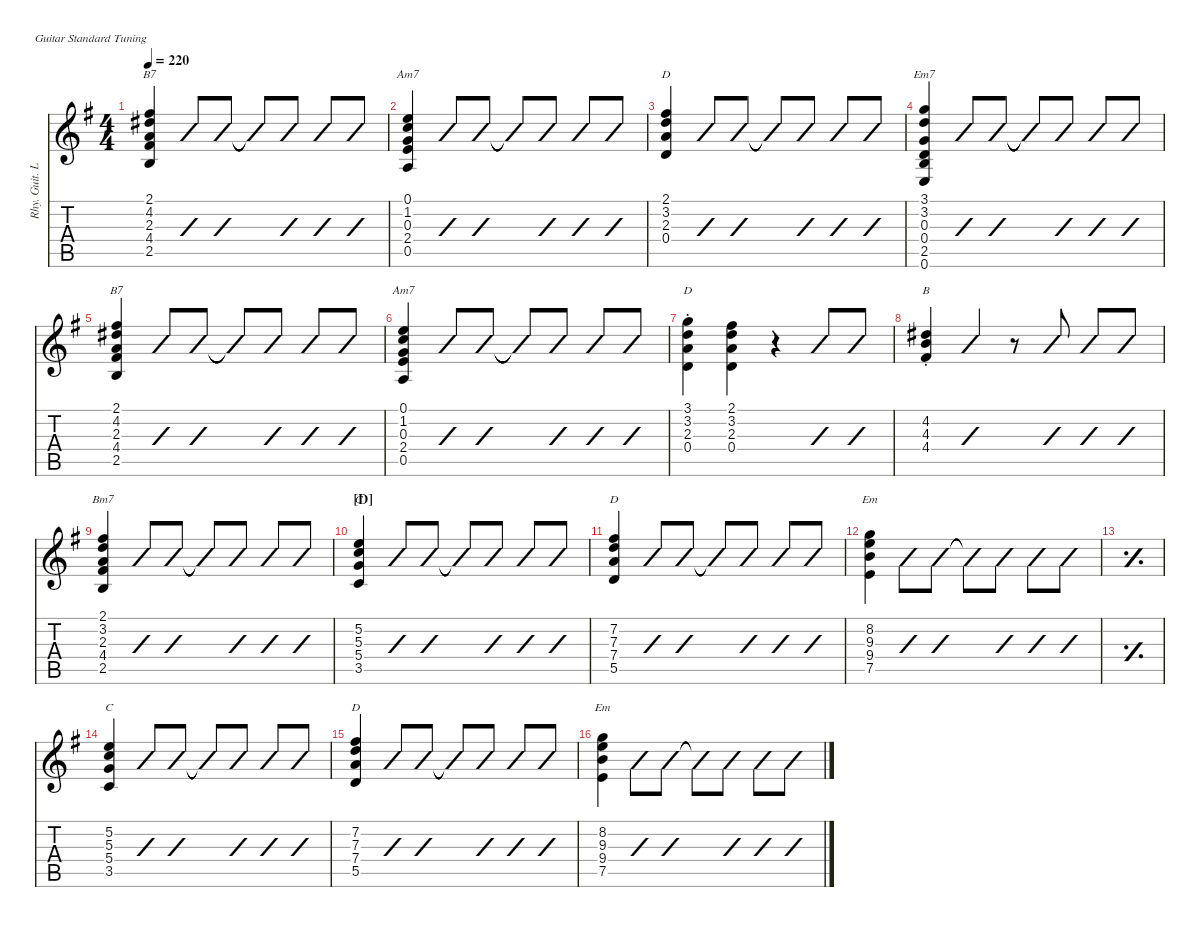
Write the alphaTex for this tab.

\hideDynamics
\bracketExtendMode nobrackets
\multiBarRest
\otherSystemsTrackNameOrientation horizontal
\track ("Rhy. Guit. L" "Rhy. Guit. L") {multiBarRest instrument distortionguitar}
\staff {score tabs}
\tuning (E4 B3 G3 D3 A2 E2)
\chord ("D" 2 3 2 0 x x) {showdiagram false showfingering false barre 2}
\chord ("Em7" 3 3 0 0 2 0) {showdiagram false showfingering false barre 3}
\chord ("Bm7" 2 3 2 4 2 x) {showdiagram false showfingering false barre (2 2)}
\chord ("C" x 5 5 5 3 x) {showdiagram false showfingering false}
\chord ("D" x 7 7 7 5 x) {firstfret 5 showdiagram false showfingering false}
\chord ("Em" x 8 9 9 7 x) {firstfret 7 showdiagram false showfingering false}
\chord ("Am7" 0 1 0 2 0 x) {showdiagram false showfingering false}
\chord ("B7" 2 4 2 4 2 x) {showdiagram false showfingering false barre (2 2)}
\chord ("D" 3 3 2 0 x x) {showdiagram false showfingering false barre 3}
\chord ("B" x 4 4 4 x x) {showdiagram false showfingering false barre (4 4)}
\ts (4 4)
\tempo 220
\clef g2
\scale
0.957319
\ks g
(2.1{acc #} 4.2{acc #} 2.3{acc forcenatural} 4.4{acc #} 2.5{acc forcenatural}).4{ch "B7" dy f beam Up} (2.1{acc #} 4.2{acc #} 2.3{acc forcenatural} 4.4{acc #} 2.5{acc forcenatural}).8{slashed beam Up} (2.1{acc #} 4.2{acc #} 2.3{acc forcenatural} 4.4{acc #} 2.5{acc forcenatural}).8{slashed beam Up} (2.1{t acc #} 4.2{t acc #} 2.3{t acc forcenatural} 4.4{t acc #} 2.5{t acc forcenatural}).8{slashed beam Up} (2.1{acc #} 4.2{acc #} 2.3{acc forcenatural} 4.4{acc #} 2.5{acc forcenatural}).8{slashed beam Up} (2.1{acc #} 4.2{acc #} 2.3{acc forcenatural} 4.4{acc #} 2.5{acc forcenatural}).8{slashed beam Up} (2.1{acc #} 4.2{acc #} 2.3{acc forcenatural} 4.4{acc #} 2.5{acc forcenatural}).8{slashed beam Up} |
\scale
1.13847 (1.2{acc forcenatural} 0.3{acc forcenatural} 2.4{acc forcenatural} 0.5{acc forcenatural} 0.1{acc forcenatural}).4{ch "Am7" beam Up} (1.2{acc forcenatural} 0.3{acc forcenatural} 2.4{acc forcenatural} 0.5{acc forcenatural} 0.1{acc forcenatural}).8{slashed beam Up} (1.2{acc forcenatural} 0.3{acc forcenatural} 2.4{acc forcenatural} 0.5{acc forcenatural} 0.1{acc forcenatural}).8{slashed beam Up} (1.2{t acc forcenatural} 0.3{t acc forcenatural} 2.4{t acc forcenatural} 0.5{t acc forcenatural} 0.1{t acc forcenatural}).8{slashed beam Up} (1.2{acc forcenatural} 0.3{acc forcenatural} 2.4{acc forcenatural} 0.5{acc forcenatural} 0.1{acc forcenatural}).8{slashed beam Up} (1.2{acc forcenatural} 0.3{acc forcenatural} 2.4{acc forcenatural} 0.5{acc forcenatural} 0.1{acc forcenatural}).8{slashed beam Up} (1.2{acc forcenatural} 0.3{acc forcenatural} 2.4{acc forcenatural} 0.5{acc forcenatural} 0.1{acc forcenatural}).8{slashed beam Up} |
\scale
0.957319 (2.1{acc #} 3.2{acc forcenatural} 2.3{acc forcenatural} 0.4{acc forcenatural}).4{ch "D" beam Up} (2.1{acc #} 3.2{acc forcenatural} 2.3{acc forcenatural} 0.4{acc forcenatural}).8{slashed beam Up} (2.1{acc #} 3.2{acc forcenatural} 2.3{acc forcenatural} 0.4{acc forcenatural}).8{slashed beam Up} (2.1{t acc #} 3.2{t acc forcenatural} 2.3{t acc forcenatural} 0.4{t acc forcenatural}).8{slashed beam Up} (2.1{acc #} 3.2{acc forcenatural} 2.3{acc forcenatural} 0.4{acc forcenatural}).8{slashed beam Up} (2.1{acc #} 3.2{acc forcenatural} 2.3{acc forcenatural} 0.4{acc forcenatural}).8{slashed beam Up} (2.1{acc #} 3.2{acc forcenatural} 2.3{acc forcenatural} 0.4{acc forcenatural}).8{slashed beam Up} |
\scale
0.946889 (3.1{acc forcenatural} 3.2{acc forcenatural} 0.3{acc forcenatural} 0.4{acc forcenatural} 2.5{acc forcenatural} 0.6{acc forcenatural}).4{ch "Em7" beam Up} (3.1{acc forcenatural} 3.2{acc forcenatural} 0.3{acc forcenatural} 0.4{acc forcenatural} 2.5{acc forcenatural} 0.6{acc forcenatural}).8{slashed beam Up} (3.1{acc forcenatural} 3.2{acc forcenatural} 0.3{acc forcenatural} 0.4{acc forcenatural} 2.5{acc forcenatural} 0.6{acc forcenatural}).8{slashed beam Up} (3.1{t acc forcenatural} 3.2{t acc forcenatural} 0.3{t acc forcenatural} 0.4{t acc forcenatural} 2.5{t acc forcenatural} 0.6{t acc forcenatural}).8{slashed beam Up} (3.1{acc forcenatural} 3.2{acc forcenatural} 0.3{acc forcenatural} 0.4{acc forcenatural} 2.5{acc forcenatural} 0.6{acc forcenatural}).8{slashed beam Up} (3.1{acc forcenatural} 3.2{acc forcenatural} 0.3{acc forcenatural} 0.4{acc forcenatural} 2.5{acc forcenatural} 0.6{acc forcenatural}).8{slashed beam Up} (3.1{acc forcenatural} 3.2{acc forcenatural} 0.3{acc forcenatural} 0.4{acc forcenatural} 2.5{acc forcenatural} 0.6{acc forcenatural}).8{slashed beam Up} |
\scale
0.957319 (2.1{acc #} 4.2{acc #} 2.3{acc forcenatural} 4.4{acc #} 2.5{acc forcenatural}).4{ch "B7" beam Up} (2.1{acc #} 4.2{acc #} 2.3{acc forcenatural} 4.4{acc #} 2.5{acc forcenatural}).8{slashed beam Up} (2.1{acc #} 4.2{acc #} 2.3{acc forcenatural} 4.4{acc #} 2.5{acc forcenatural}).8{slashed beam Up} (2.1{t acc #} 4.2{t acc #} 2.3{t acc forcenatural} 4.4{t acc #} 2.5{t acc forcenatural}).8{slashed beam Up} (2.1{acc #} 4.2{acc #} 2.3{acc forcenatural} 4.4{acc #} 2.5{acc forcenatural}).8{slashed beam Up} (2.1{acc #} 4.2{acc #} 2.3{acc forcenatural} 4.4{acc #} 2.5{acc forcenatural}).8{slashed beam Up} (2.1{acc #} 4.2{acc #} 2.3{acc forcenatural} 4.4{acc #} 2.5{acc forcenatural}).8{slashed beam Up} |
\scale
1.13405 (1.2{acc forcenatural} 0.3{acc forcenatural} 2.4{acc forcenatural} 0.5{acc forcenatural} 0.1{acc forcenatural}).4{ch "Am7" beam Up} (1.2{acc forcenatural} 0.3{acc forcenatural} 2.4{acc forcenatural} 0.5{acc forcenatural} 0.1{acc forcenatural}).8{slashed beam Up} (1.2{acc forcenatural} 0.3{acc forcenatural} 2.4{acc forcenatural} 0.5{acc forcenatural} 0.1{acc forcenatural}).8{slashed beam Up} (1.2{t acc forcenatural} 0.3{t acc forcenatural} 2.4{t acc forcenatural} 0.5{t acc forcenatural} 0.1{t acc forcenatural}).8{slashed beam Up} (1.2{acc forcenatural} 0.3{acc forcenatural} 2.4{acc forcenatural} 0.5{acc forcenatural} 0.1{acc forcenatural}).8{slashed beam Up} (1.2{acc forcenatural} 0.3{acc forcenatural} 2.4{acc forcenatural} 0.5{acc forcenatural} 0.1{acc forcenatural}).8{slashed beam Up} (1.2{acc forcenatural} 0.3{acc forcenatural} 2.4{acc forcenatural} 0.5{acc forcenatural} 0.1{acc forcenatural}).8{slashed beam Up} |
\scale
0.963328 (3.1{st acc forcenatural} 3.2{st acc forcenatural} 2.3{st acc forcenatural} 0.4{st acc forcenatural}).4{ch "D" beam Down} (2.1{acc #} 3.2{acc forcenatural} 2.3{acc forcenatural} 0.4{acc forcenatural}).4{beam Down} r.4{beam Down} (2.1{acc #} 3.2{acc forcenatural} 2.3{acc forcenatural} 0.4{acc forcenatural}).8{slashed beam Up} (2.1{acc #} 3.2{acc forcenatural} 2.3{acc forcenatural} 0.4{acc forcenatural}).8{slashed beam Up} |
\scale
0.949421 (4.2{st acc #} 4.3{st acc forcenatural} 4.4{st acc #}).4{ch "B" beam Up} (4.2{st acc #} 4.3{st acc forcenatural} 4.4{st acc #}).4{slashed beam Up} r.8{slashed beam Up} (4.3{acc forcenatural} 4.4{acc #} 4.2{acc #}).8{slashed beam Up} (4.2{acc #} 4.3{acc forcenatural} 4.4{acc #}).8{slashed beam Up} (4.2{acc #} 4.3{acc forcenatural} 4.4{acc #}).8{slashed beam Up} |
\scale
0.953199 (2.1{acc #} 3.2{acc forcenatural} 2.3{acc forcenatural} 4.4{acc #} 2.5{acc forcenatural}).4{ch "Bm7" beam Up} (2.1{acc #} 3.2{acc forcenatural} 2.3{acc forcenatural} 4.4{acc #} 2.5{acc forcenatural}).8{slashed beam Up} (2.1{acc #} 3.2{acc forcenatural} 2.3{acc forcenatural} 4.4{acc #} 2.5{acc forcenatural}).8{slashed beam Up} (2.1{t acc #} 3.2{t acc forcenatural} 2.3{t acc forcenatural} 4.4{t acc #} 2.5{t acc forcenatural}).8{slashed beam Up} (2.1{acc #} 3.2{acc forcenatural} 2.3{acc forcenatural} 4.4{acc #} 2.5{acc forcenatural}).8{slashed beam Up} (2.1{acc #} 3.2{acc forcenatural} 2.3{acc forcenatural} 4.4{acc #} 2.5{acc forcenatural}).8{slashed beam Up} (2.1{acc #} 3.2{acc forcenatural} 2.3{acc forcenatural} 4.4{acc #} 2.5{acc forcenatural}).8{slashed beam Up} |
\section ("D" "")
\scale
1.14177 (3.5{acc forcenatural} 5.4{acc forcenatural} 5.3{acc forcenatural} 5.2{acc forcenatural}).4{ch "C" beam Up} (3.5{acc forcenatural} 5.4{acc forcenatural} 5.3{acc forcenatural} 5.2{acc forcenatural}).8{slashed beam Up} (3.5{acc forcenatural} 5.4{acc forcenatural} 5.3{acc forcenatural} 5.2{acc forcenatural}).8{slashed beam Up} (3.5{t acc forcenatural} 5.4{t acc forcenatural} 5.3{t acc forcenatural} 5.2{t acc forcenatural}).8{slashed beam Up} (3.5{acc forcenatural} 5.4{acc forcenatural} 5.3{acc forcenatural} 5.2{acc forcenatural}).8{slashed beam Up} (3.5{acc forcenatural} 5.4{acc forcenatural} 5.3{acc forcenatural} 5.2{acc forcenatural}).8{slashed beam Up} (3.5{acc forcenatural} 5.4{acc forcenatural} 5.3{acc forcenatural} 5.2{acc forcenatural}).8{slashed beam Up} |
\scale
0.95713 (5.5{acc forcenatural} 7.4{acc forcenatural} 7.3{acc forcenatural} 7.2{acc #}).4{ch "D" beam Up} (5.5{acc forcenatural} 7.4{acc forcenatural} 7.3{acc forcenatural} 7.2{acc #}).8{slashed beam Up} (5.5{acc forcenatural} 7.4{acc forcenatural} 7.3{acc forcenatural} 7.2{acc #}).8{slashed beam Up} (5.5{t acc forcenatural} 7.4{t acc forcenatural} 7.3{t acc forcenatural} 7.2{t acc #}).8{slashed beam Up} (5.5{acc forcenatural} 7.4{acc forcenatural} 7.3{acc forcenatural} 7.2{acc #}).8{slashed beam Up} (5.5{acc forcenatural} 7.4{acc forcenatural} 7.3{acc forcenatural} 7.2{acc #}).8{slashed beam Up} (5.5{acc forcenatural} 7.4{acc forcenatural} 7.3{acc forcenatural} 7.2{acc #}).8{slashed beam Up} |
\scale
0.957133 (7.5{acc forcenatural} 9.4{acc forcenatural} 9.3{acc forcenatural} 8.2{acc forcenatural}).4{ch "Em" beam Down} (7.5{acc forcenatural} 9.4{acc forcenatural} 9.3{acc forcenatural} 8.2{acc forcenatural}).8{slashed beam Down} (7.5{acc forcenatural} 9.4{acc forcenatural} 9.3{acc forcenatural} 8.2{acc forcenatural}).8{slashed beam Down} (7.5{t acc forcenatural} 9.4{t acc forcenatural} 9.3{t acc forcenatural} 8.2{t acc forcenatural}).8{slashed beam Down} (7.5{acc forcenatural} 9.4{acc forcenatural} 9.3{acc forcenatural} 8.2{acc forcenatural}).8{slashed beam Down} (7.5{acc forcenatural} 9.4{acc forcenatural} 9.3{acc forcenatural} 8.2{acc forcenatural}).8{slashed beam Down} (7.5{acc forcenatural} 9.4{acc forcenatural} 9.3{acc forcenatural} 8.2{acc forcenatural}).8{slashed beam Down} |
\simile simple
\scale
0.943972 |
\simile none
\scale
1.14176 (3.5{acc forcenatural} 5.4{acc forcenatural} 5.3{acc forcenatural} 5.2{acc forcenatural}).4{ch "C" beam Up} (3.5{acc forcenatural} 5.4{acc forcenatural} 5.3{acc forcenatural} 5.2{acc forcenatural}).8{slashed beam Up} (3.5{acc forcenatural} 5.4{acc forcenatural} 5.3{acc forcenatural} 5.2{acc forcenatural}).8{slashed beam Up} (3.5{t acc forcenatural} 5.4{t acc forcenatural} 5.3{t acc forcenatural} 5.2{t acc forcenatural}).8{slashed beam Up} (3.5{acc forcenatural} 5.4{acc forcenatural} 5.3{acc forcenatural} 5.2{acc forcenatural}).8{slashed beam Up} (3.5{acc forcenatural} 5.4{acc forcenatural} 5.3{acc forcenatural} 5.2{acc forcenatural}).8{slashed beam Up} (3.5{acc forcenatural} 5.4{acc forcenatural} 5.3{acc forcenatural} 5.2{acc forcenatural}).8{slashed beam Up} |
\scale
0.957132 (5.5{acc forcenatural} 7.4{acc forcenatural} 7.3{acc forcenatural} 7.2{acc #}).4{ch "D" beam Up} (5.5{acc forcenatural} 7.4{acc forcenatural} 7.3{acc forcenatural} 7.2{acc #}).8{slashed beam Up} (5.5{acc forcenatural} 7.4{acc forcenatural} 7.3{acc forcenatural} 7.2{acc #}).8{slashed beam Up} (5.5{t acc forcenatural} 7.4{t acc forcenatural} 7.3{t acc forcenatural} 7.2{t acc #}).8{slashed beam Up} (5.5{acc forcenatural} 7.4{acc forcenatural} 7.3{acc forcenatural} 7.2{acc #}).8{slashed beam Up} (5.5{acc forcenatural} 7.4{acc forcenatural} 7.3{acc forcenatural} 7.2{acc #}).8{slashed beam Up} (5.5{acc forcenatural} 7.4{acc forcenatural} 7.3{acc forcenatural} 7.2{acc #}).8{slashed beam Up} |
\scale
0.967003 (7.5{acc forcenatural} 9.4{acc forcenatural} 9.3{acc forcenatural} 8.2{acc forcenatural}).4{ch "Em" beam Down} (7.5{acc forcenatural} 9.4{acc forcenatural} 9.3{acc forcenatural} 8.2{acc forcenatural}).8{slashed beam Down} (7.5{acc forcenatural} 9.4{acc forcenatural} 9.3{acc forcenatural} 8.2{acc forcenatural}).8{slashed beam Down} (7.5{t acc forcenatural} 9.4{t acc forcenatural} 9.3{t acc forcenatural} 8.2{t acc forcenatural}).8{slashed beam Down} (7.5{acc forcenatural} 9.4{acc forcenatural} 9.3{acc forcenatural} 8.2{acc forcenatural}).8{slashed beam Down} (7.5{acc forcenatural} 9.4{acc forcenatural} 9.3{acc forcenatural} 8.2{acc forcenatural}).8{slashed beam Down} (7.5{acc forcenatural} 9.4{acc forcenatural} 9.3{acc forcenatural} 8.2{acc forcenatural}).8{slashed beam Down}
